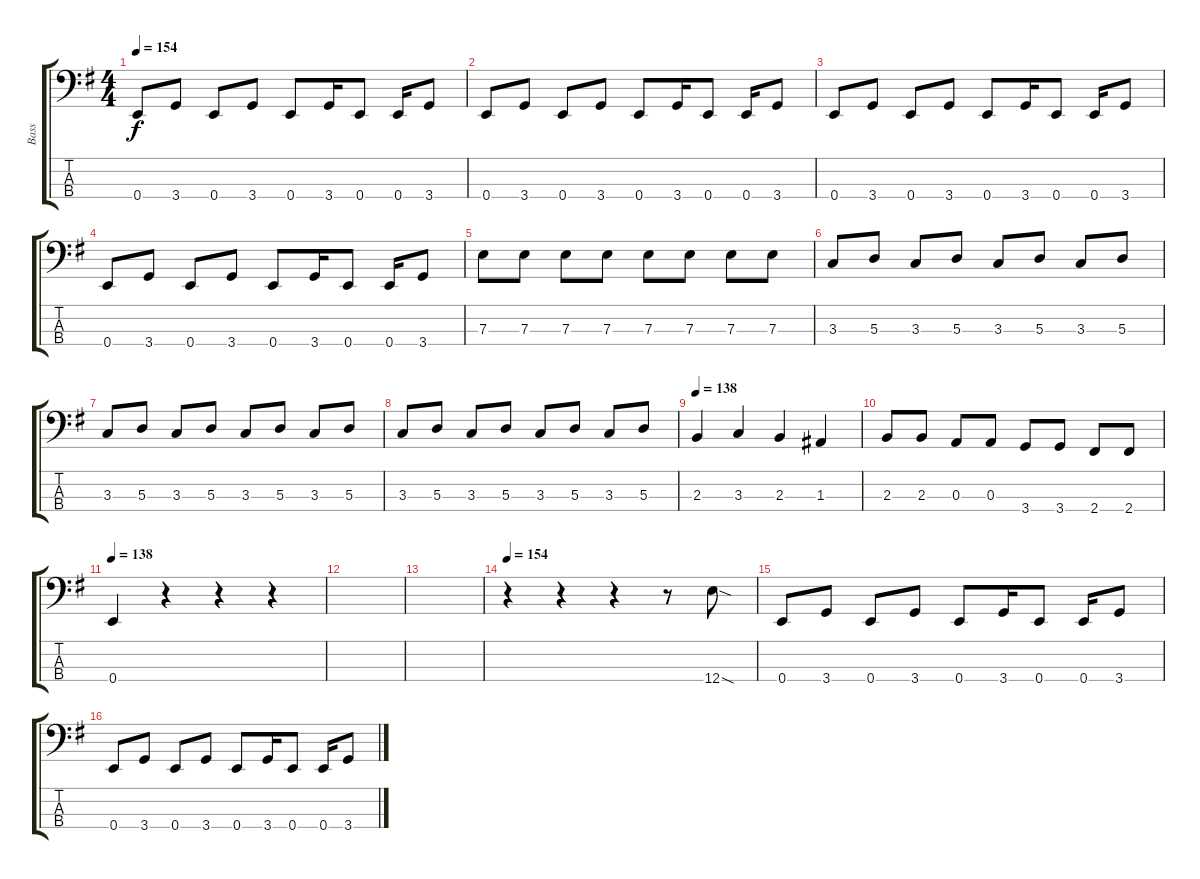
\track ("Bass" "Bass") {instrument electricbassfinger}
\staff {score tabs}
\tuning (G2 D2 A1 E1) {hide}
\ts (4 4)
\tempo 154
\clef f4
\ks eminor
0.4.8{dy f} 3.4.8 0.4.8 3.4.8 0.4.8 3.4.16 0.4.8 0.4.16 3.4.8 |
0.4.8 3.4.8 0.4.8 3.4.8 0.4.8 3.4.16 0.4.8 0.4.16 3.4.8 |
0.4.8 3.4.8 0.4.8 3.4.8 0.4.8 3.4.16 0.4.8 0.4.16 3.4.8 |
0.4.8 3.4.8 0.4.8 3.4.8 0.4.8 3.4.16 0.4.8 0.4.16 3.4.8 |
7.3.8 7.3.8 7.3.8 7.3.8 7.3.8 7.3.8 7.3.8 7.3.8 |
3.3.8 5.3.8 3.3.8 5.3.8 3.3.8 5.3.8 3.3.8 5.3.8 |
3.3.8 5.3.8 3.3.8 5.3.8 3.3.8 5.3.8 3.3.8 5.3.8 |
3.3.8 5.3.8 3.3.8 5.3.8 3.3.8 5.3.8 3.3.8 5.3.8 |
\tempo 138
2.3.4 3.3.4 2.3.4 1.3.4 |
2.3.8 2.3.8 0.3.8 0.3.8 3.4.8 3.4.8 2.4.8 2.4.8 |
\tempo 138
0.4.4 r.4 r.4 r.4 |
|
|
\tempo 154
r.4 r.4 r.4 r.8 12.4{sod}.8 |
0.4.8 3.4.8 0.4.8 3.4.8 0.4.8 3.4.16 0.4.8 0.4.16 3.4.8 |
0.4.8 3.4.8 0.4.8 3.4.8 0.4.8 3.4.16 0.4.8 0.4.16 3.4.8
